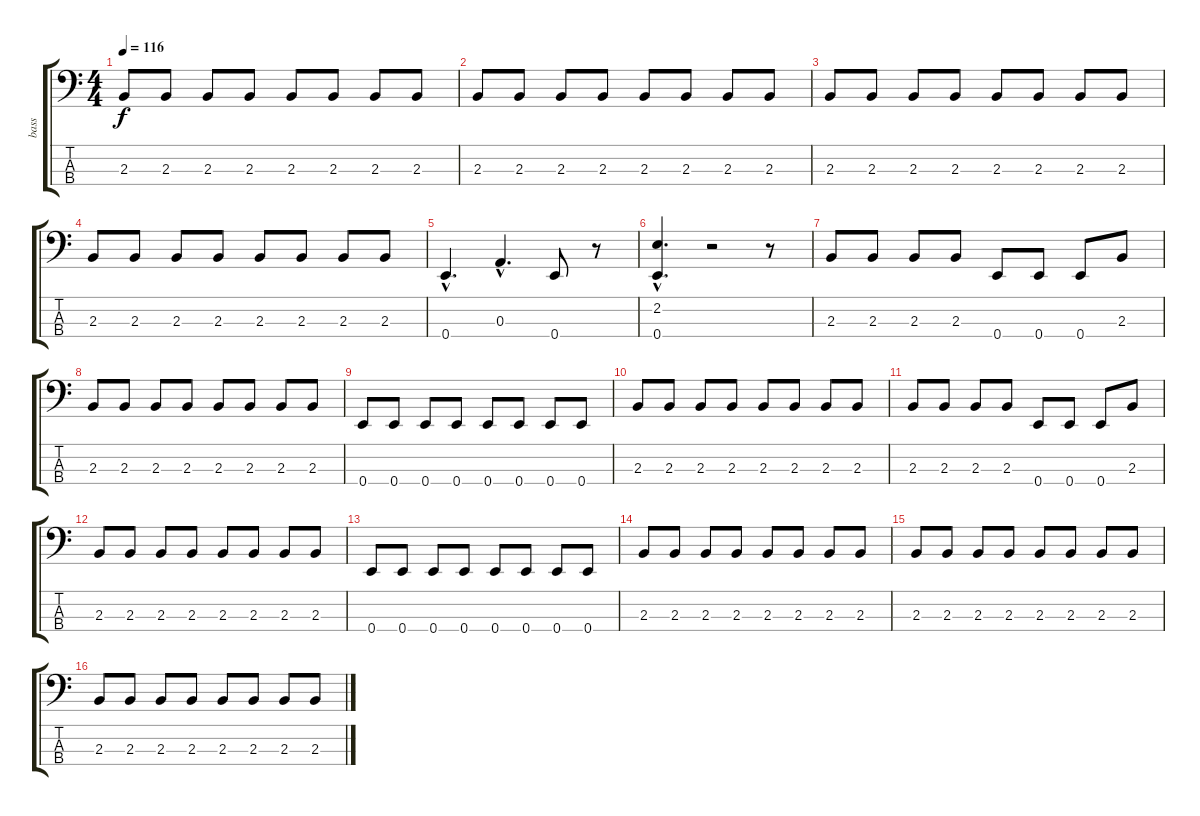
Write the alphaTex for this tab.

\track ("bass" "bass") {instrument electricbasspick}
\staff {score tabs}
\tuning (G2 D2 A1 E1) {hide}
\ts (4 4)
\tempo 116
\clef f4
\ks c
2.3.8{dy f} 2.3.8 2.3.8 2.3.8 2.3.8 2.3.8 2.3.8 2.3.8 |
2.3.8 2.3.8 2.3.8 2.3.8 2.3.8 2.3.8 2.3.8 2.3.8 |
2.3.8 2.3.8 2.3.8 2.3.8 2.3.8 2.3.8 2.3.8 2.3.8 |
2.3.8 2.3.8 2.3.8 2.3.8 2.3.8 2.3.8 2.3.8 2.3.8 |
0.4{hac}.4{d} 0.3{hac}.4{d} 0.4.8 r.8 |
(2.2{hac} 0.4{hac}).4{d} r.2 r.8 |
2.3.8 2.3.8 2.3.8 2.3.8 0.4.8 0.4.8 0.4.8 2.3.8 |
2.3.8 2.3.8 2.3.8 2.3.8 2.3.8 2.3.8 2.3.8 2.3.8 |
0.4.8 0.4.8 0.4.8 0.4.8 0.4.8 0.4.8 0.4.8 0.4.8 |
2.3.8 2.3.8 2.3.8 2.3.8 2.3.8 2.3.8 2.3.8 2.3.8 |
2.3.8 2.3.8 2.3.8 2.3.8 0.4.8 0.4.8 0.4.8 2.3.8 |
2.3.8 2.3.8 2.3.8 2.3.8 2.3.8 2.3.8 2.3.8 2.3.8 |
0.4.8 0.4.8 0.4.8 0.4.8 0.4.8 0.4.8 0.4.8 0.4.8 |
2.3.8 2.3.8 2.3.8 2.3.8 2.3.8 2.3.8 2.3.8 2.3.8 |
2.3.8 2.3.8 2.3.8 2.3.8 2.3.8 2.3.8 2.3.8 2.3.8 |
2.3.8 2.3.8 2.3.8 2.3.8 2.3.8 2.3.8 2.3.8 2.3.8
